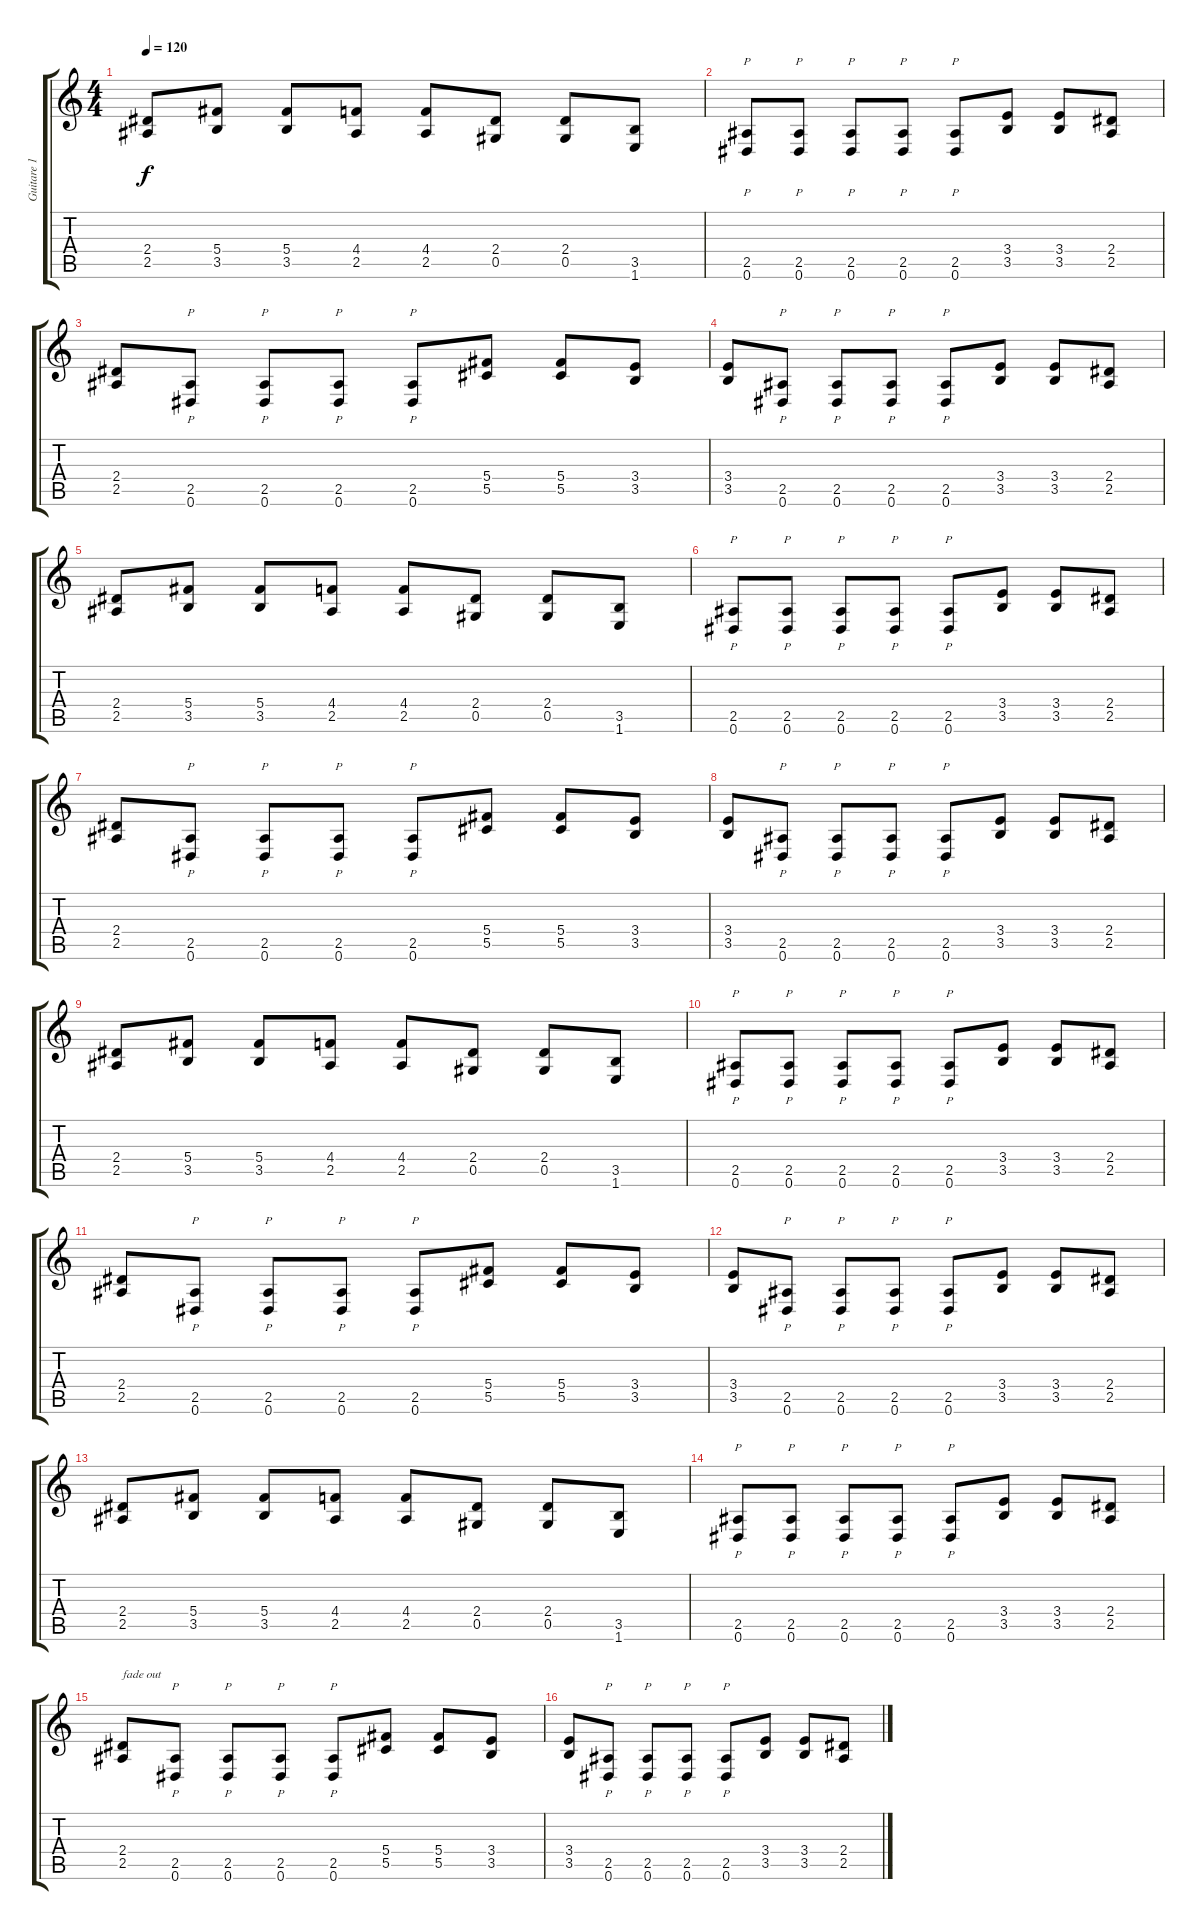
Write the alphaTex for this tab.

\track ("Guitare 1" "Guitare 1") {instrument distortionguitar}
\staff {score tabs}
\tuning (Eb4 Bb3 Gb3 Db3 Ab2 Eb2) {hide}
\ts (4 4)
\tempo 120
\clef g2
\ks c
(2.4 2.5).8{dy f} (5.4 3.5).8 (5.4 3.5).8 (4.4 2.5).8 (4.4 2.5).8 (2.4 0.5).8 (2.4 0.5).8 (3.5 1.6).8 |
(2.5 0.6).8{p} (2.5 0.6).8{p} (2.5 0.6).8{p} (2.5 0.6).8{p} (2.5 0.6).8{p} (3.4 3.5).8 (3.4 3.5).8 (2.4 2.5).8 |
(2.4 2.5).8 (2.5 0.6).8{p} (2.5 0.6).8{p} (2.5 0.6).8{p} (2.5 0.6).8{p} (5.4 5.5).8 (5.4 5.5).8 (3.4 3.5).8 |
(3.4 3.5).8 (2.5 0.6).8{p} (2.5 0.6).8{p} (2.5 0.6).8{p} (2.5 0.6).8{p} (3.4 3.5).8 (3.4 3.5).8 (2.4 2.5).8 |
(2.4 2.5).8 (5.4 3.5).8 (5.4 3.5).8 (4.4 2.5).8 (4.4 2.5).8 (2.4 0.5).8 (2.4 0.5).8 (3.5 1.6).8 |
(2.5 0.6).8{p} (2.5 0.6).8{p} (2.5 0.6).8{p} (2.5 0.6).8{p} (2.5 0.6).8{p} (3.4 3.5).8 (3.4 3.5).8 (2.4 2.5).8 |
(2.4 2.5).8 (2.5 0.6).8{p} (2.5 0.6).8{p} (2.5 0.6).8{p} (2.5 0.6).8{p} (5.4 5.5).8 (5.4 5.5).8 (3.4 3.5).8 |
(3.4 3.5).8 (2.5 0.6).8{p} (2.5 0.6).8{p} (2.5 0.6).8{p} (2.5 0.6).8{p} (3.4 3.5).8 (3.4 3.5).8 (2.4 2.5).8 |
(2.4 2.5).8 (5.4 3.5).8 (5.4 3.5).8 (4.4 2.5).8 (4.4 2.5).8 (2.4 0.5).8 (2.4 0.5).8 (3.5 1.6).8 |
(2.5 0.6).8{p} (2.5 0.6).8{p} (2.5 0.6).8{p} (2.5 0.6).8{p} (2.5 0.6).8{p} (3.4 3.5).8 (3.4 3.5).8 (2.4 2.5).8 |
(2.4 2.5).8 (2.5 0.6).8{p} (2.5 0.6).8{p} (2.5 0.6).8{p} (2.5 0.6).8{p} (5.4 5.5).8 (5.4 5.5).8 (3.4 3.5).8 |
(3.4 3.5).8 (2.5 0.6).8{p} (2.5 0.6).8{p} (2.5 0.6).8{p} (2.5 0.6).8{p} (3.4 3.5).8 (3.4 3.5).8 (2.4 2.5).8 |
(2.4 2.5).8 (5.4 3.5).8 (5.4 3.5).8 (4.4 2.5).8 (4.4 2.5).8 (2.4 0.5).8 (2.4 0.5).8 (3.5 1.6).8 |
(2.5 0.6).8{p} (2.5 0.6).8{p} (2.5 0.6).8{p} (2.5 0.6).8{p} (2.5 0.6).8{p} (3.4 3.5).8 (3.4 3.5).8 (2.4 2.5).8 |
(2.4 2.5).8{txt "fade out"} (2.5 0.6).8{p} (2.5 0.6).8{p} (2.5 0.6).8{p} (2.5 0.6).8{p} (5.4 5.5).8 (5.4 5.5).8 (3.4 3.5).8 |
(3.4 3.5).8 (2.5 0.6).8{p} (2.5 0.6).8{p} (2.5 0.6).8{p} (2.5 0.6).8{p} (3.4 3.5).8 (3.4 3.5).8 (2.4 2.5).8
